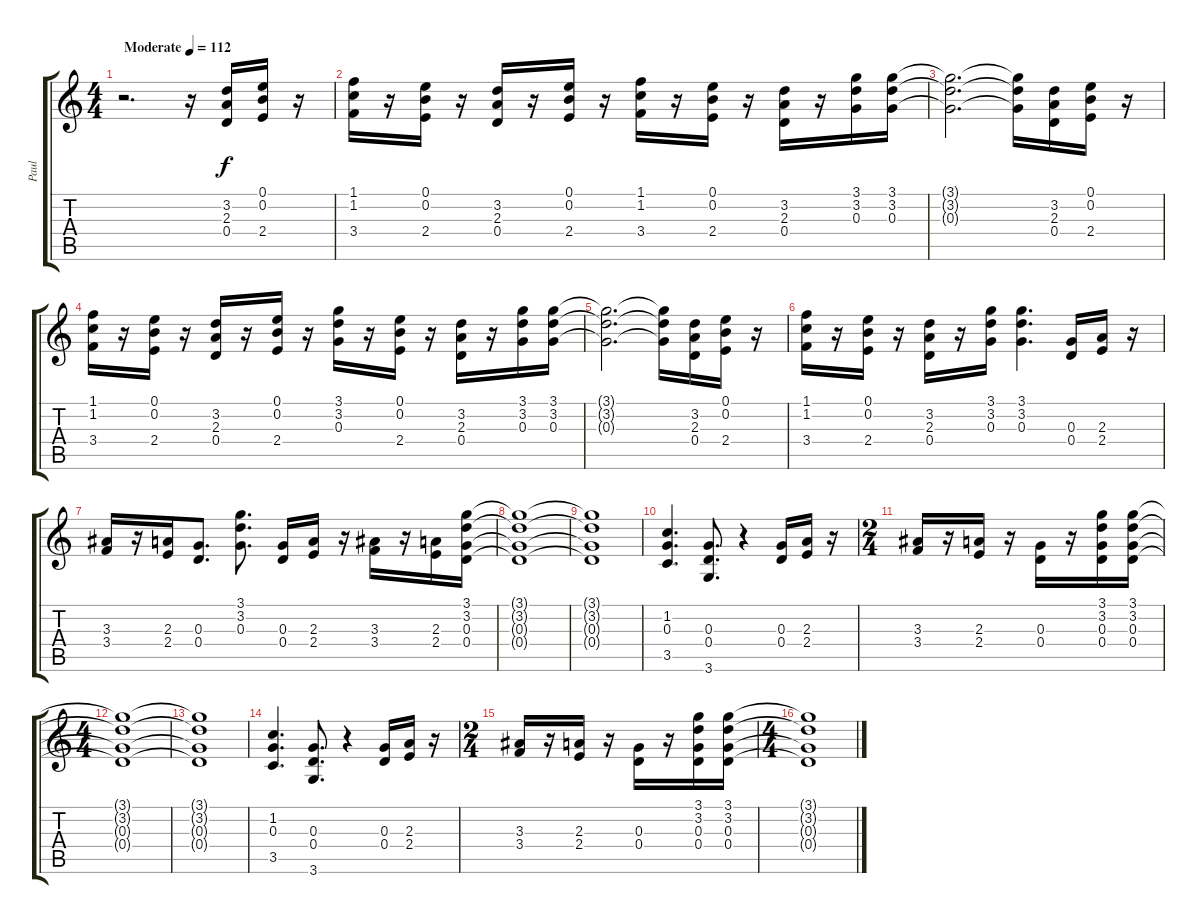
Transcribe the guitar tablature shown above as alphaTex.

\track ("Paul" "Paul") {instrument distortionguitar}
\staff {score tabs}
\tuning (E4 B3 G3 D3 A2 E2) {hide}
\ts (4 4)
\tempo (112 "Moderate")
\clef g2
\ks c
r.2{d dy f instrument distortionguitar} r.16 (3.2 2.3 0.4).16 (0.1 0.2 2.4).16 r.16 |
(1.1 1.2 3.4).16 r.16 (0.1 0.2 2.4).16 r.16 (3.2 2.3 0.4).16 r.16 (0.1 0.2 2.4).16 r.16 (1.1 1.2 3.4).16 r.16 (0.1 0.2 2.4).16 r.16 (3.2 2.3 0.4).16 r.16 (3.1 3.2 0.3).16 (3.1 3.2 0.3).16 |
(3.1{t} 3.2{t} 0.3{t}).2{d} (3.1{t} 3.2{t} 0.3{t}).16 (3.2 2.3 0.4).16 (0.1 0.2 2.4).16 r.16 |
(1.1 1.2 3.4).16 r.16 (0.1 0.2 2.4).16 r.16 (3.2 2.3 0.4).16 r.16 (0.1 0.2 2.4).16 r.16 (3.1 3.2 0.3).16 r.16 (0.1 0.2 2.4).16 r.16 (3.2 2.3 0.4).16 r.16 (3.1 3.2 0.3).16 (3.1 3.2 0.3).16 |
(3.1{t} 3.2{t} 0.3{t}).2{d} (3.1{t} 3.2{t} 0.3{t}).16 (3.2 2.3 0.4).16 (0.1 0.2 2.4).16 r.16 |
(1.1 1.2 3.4).16 r.16 (0.1 0.2 2.4).16 r.16 (3.2 2.3 0.4).16 r.16 (3.1 3.2 0.3).16 (3.1 3.2 0.3).4{d} (0.3 0.4).16 (2.3 2.4).16 r.16 |
(3.3 3.4).16 r.16 (2.3 2.4).16 (0.3 0.4).8{d} (3.1 3.2 0.3).8{d} (0.3 0.4).16 (2.3 2.4).16 r.16 (3.3 3.4).16 r.16 (2.3 2.4).16 (3.1 3.2 0.3 0.4).16 |
(3.1{t} 3.2{t} 0.3{t} 0.4{t}).1 |
(3.1{t} 3.2{t} 0.3{t} 0.4{t}).1 |
(1.2 0.3 3.5).4{d} (0.3 0.4 3.6).8{d} r.4 (0.3 0.4).16 (2.3 2.4).16 r.16 |
\ts (2 4)
(3.3 3.4).16 r.16 (2.3 2.4).16 r.16 (0.3 0.4).16 r.16 (3.1 3.2 0.3 0.4).16 (3.1 3.2 0.3 0.4).16 |
\ts (4 4)
(3.1{t} 3.2{t} 0.3{t} 0.4{t}).1 |
(3.1{t} 3.2{t} 0.3{t} 0.4{t}).1 |
(1.2 0.3 3.5).4{d} (0.3 0.4 3.6).8{d} r.4 (0.3 0.4).16 (2.3 2.4).16 r.16 |
\ts (2 4)
(3.3 3.4).16 r.16 (2.3 2.4).16 r.16 (0.3 0.4).16 r.16 (3.1 3.2 0.3 0.4).16 (3.1 3.2 0.3 0.4).16 |
\ts (4 4)
(3.1{t} 3.2{t} 0.3{t} 0.4{t}).1
